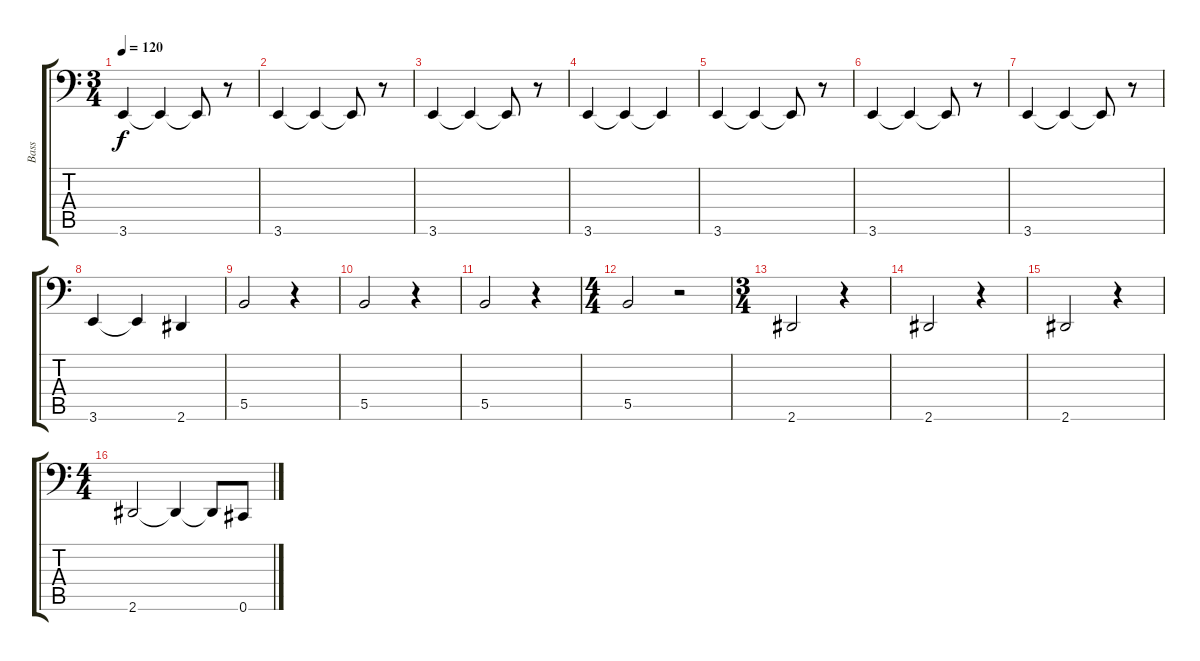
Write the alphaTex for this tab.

\track ("Bass" "Bass") {instrument electricbassfinger}
\staff {score tabs}
\tuning (Db3 Ab2 E2 B1 Gb1 Db1) {hide}
\ts (3 4)
\tempo 120
\clef f4
\ks c
3.6.4{dy f} 3.6{t}.4 3.6{t}.8 r.8 |
3.6.4 3.6{t}.4 3.6{t}.8 r.8 |
3.6.4 3.6{t}.4 3.6{t}.8 r.8 |
3.6.4 3.6{t}.4 3.6{t}.4 |
3.6.4 3.6{t}.4 3.6{t}.8 r.8 |
3.6.4 3.6{t}.4 3.6{t}.8 r.8 |
3.6.4 3.6{t}.4 3.6{t}.8 r.8 |
3.6.4 3.6{t}.4 2.6.4 |
5.5.2 r.4 |
5.5.2 r.4 |
5.5.2 r.4 |
\ts (4 4)
5.5.2 r.2 |
\ts (3 4)
2.6.2 r.4 |
2.6.2 r.4 |
2.6.2 r.4 |
\ts (4 4)
2.6.2 2.6{t}.4 2.6{t}.8 0.6.8
